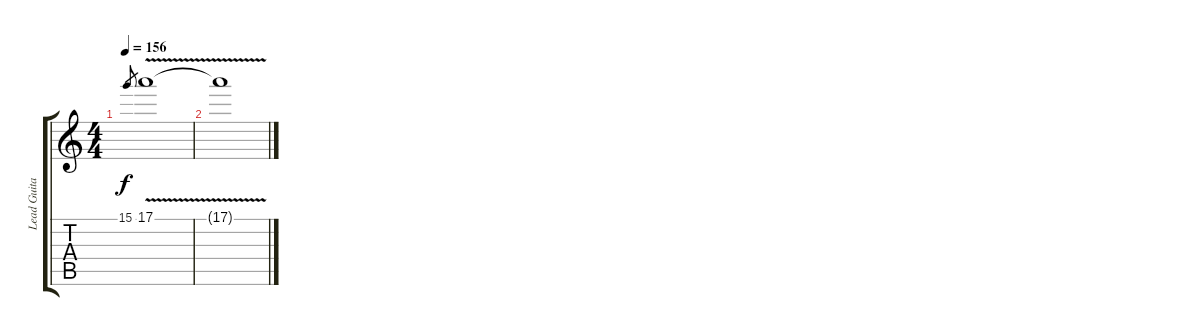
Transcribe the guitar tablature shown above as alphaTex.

\track ("Lead Guitar" "Lead Guita") {instrument distortionguitar}
\staff {score tabs}
\tuning (E4 B3 G3 D3 A2 E2) {hide}
\ts (4 4)
\tempo 156
\clef g2
\ks c
15.1.8{gr dy f} 17.1{v}.1 |
17.1{t}.1
